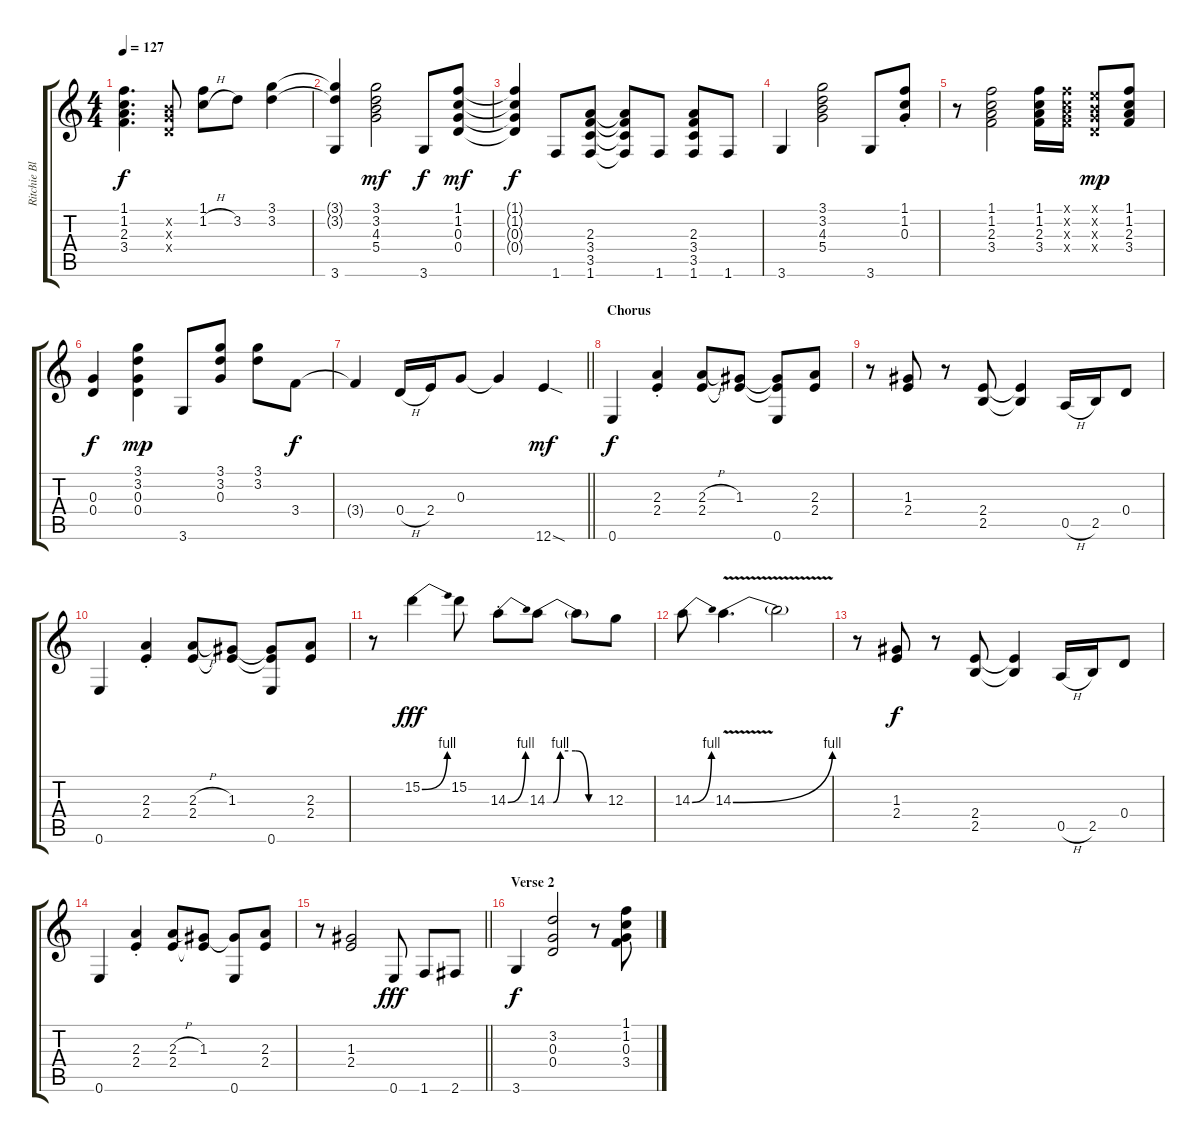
\track ("Ritchie Blackmore" "Ritchie Bl") {instrument overdrivenguitar}
\staff {score tabs}
\tuning (E4 B3 G3 D3 A2 E2) {hide}
\ts (4 4)
\tempo 127
\clef g2
\ks c
(1.1{t} 1.2{t} 2.3{t} 3.4{t}).4{d dy f} (0.2{x} 0.3{x} 0.4{x}).8 (1.1 1.2{h}).8 3.2.8 (3.1 3.2).4 |
(3.1{t} 3.2{t} 3.6).4 (3.1 3.2 4.3 5.4).2{dy mf} 3.6.8{dy f} (1.1 1.2 0.3 0.4).8{dy mf} |
(1.1{t} 1.2{t} 0.3{t} 0.4{t}).4{dy f} 1.6.8 (2.3 3.4 3.5 1.6).8 (2.3{t} 3.4{t} 3.5{t} 1.6{t}).8 1.6.8 (2.3 3.4 3.5 1.6).8 1.6.8 |
3.6.4 (3.1 3.2 4.3 5.4).2 3.6.8 (1.1{st} 1.2{st} 0.3{st}).8 |
r.8 (1.1 1.2 2.3 3.4).2 (1.1 1.2 2.3 3.4).16 (1.1{x} 1.2{x} 2.3{x} 3.4{x}).16 (0.1{x} 0.2{x} 0.3{x} 0.4{x}).8{dy mp} (1.1 1.2 2.3 3.4).8 |
(0.3 0.4).4{dy f} (3.1 3.2 0.3 0.4).4{dy mp} 3.6.8 (3.1 3.2 0.3).8 (3.1 3.2).8 3.4.8{dy f} |
\barLineRight lightlight
3.4{t}.4 0.4{h}.16 2.4.16 0.3.8 0.3{t}.4 12.6{sod}.4{dy mf} |
\section ("" "Chorus")
0.6.4{dy f} (2.3{st} 2.4{st}).4 (2.3{h} 2.4).8 (1.3 2.4{t}).8 (1.3{t} 2.4{t} 0.6).8 (2.3 2.4).8 |
r.8 (1.3 2.4).8 r.8 (2.4 2.5).8 (2.4{t} 2.5{t}).4 0.5{h}.16 2.5.16 0.4.8 |
0.6.4 (2.3{st} 2.4{st}).4 (2.3{h} 2.4).8 (1.3 2.4{t}).8 (1.3{t} 2.4{t} 0.6).8 (2.3 2.4).8 |
r.8 15.2{be (bend 0 0 60 4)}.4{dy fff} 15.2.8 14.3{be (bend 0 0 60 4) st}.8 14.3{be (custom 0 0 6 0 13 4 28 4 41 0 60 0)}.8 14.3{t}.8 12.3.8 |
14.3{be (bend 0 0 60 4)}.8 14.3{be (bend 0 0 60 4) v}.4{d} 14.3{t}.2 |
r.8 (1.3 2.4).8{dy f} r.8 (2.4 2.5).8 (2.4{t} 2.5{t}).4 0.5{h}.16 2.5.16 0.4.8 |
0.6.4 (2.3{st} 2.4{st}).4 (2.3{h} 2.4).8 (1.3 2.4{t}).8 (1.3{t} 0.6).8 (2.3 2.4).8 |
\barLineRight lightlight
r.8 (1.3 2.4).2 0.6.8{dy fff} 1.6.8 2.6.8 |
\section ("" "Verse 2")
3.6.4{dy f} (3.2 0.3 0.4).2 r.8 (1.1 1.2 0.3 3.4).8
